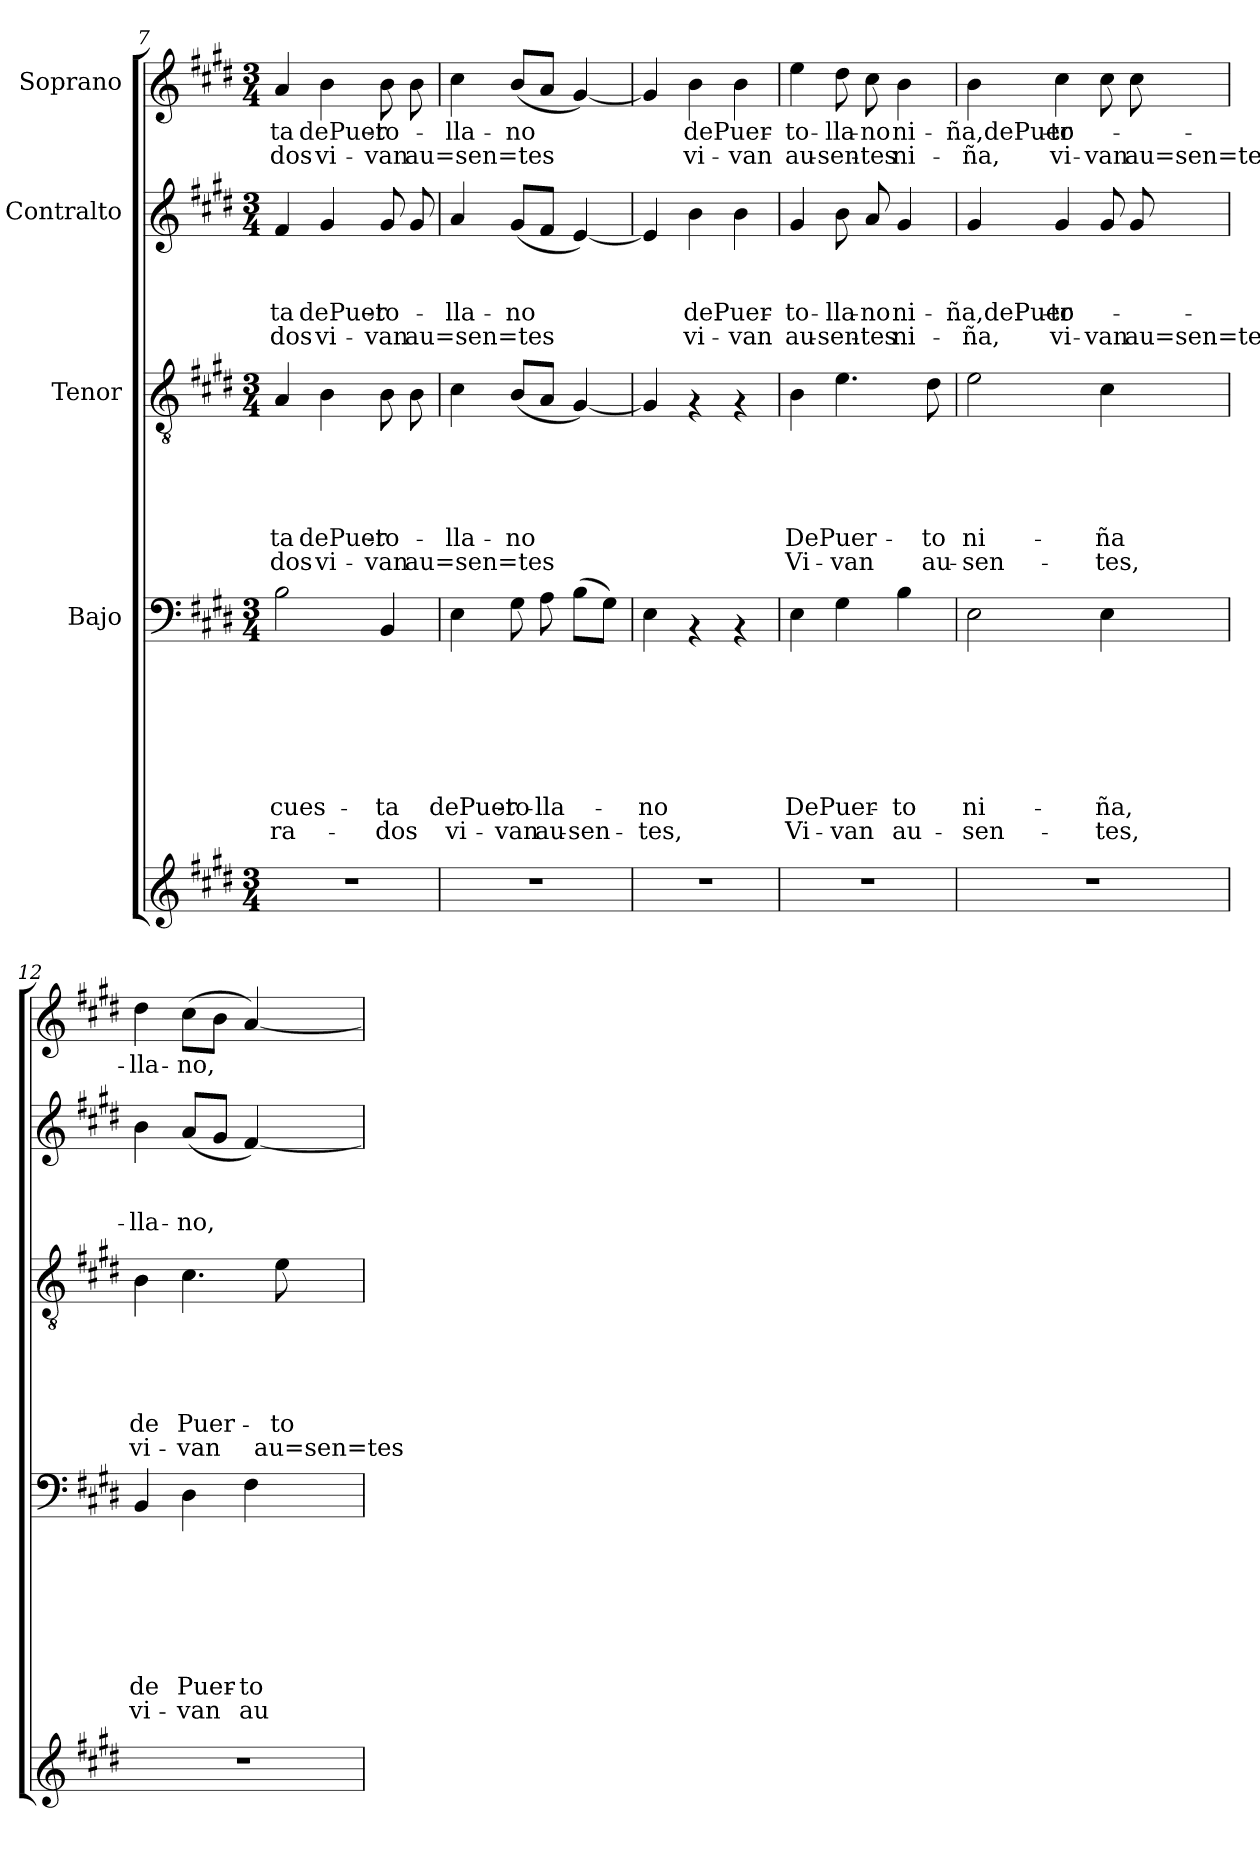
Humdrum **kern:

**kern	**kern	**text	**text	**text	**text	**text	**text	**text	**text	**kern	**text	**text	**text	**text	**text	**text	**kern	**text	**text	**text	**text	**kern	**text	**text
*part5	*part4	*part4	*part4	*part4	*part4	*part4	*part4	*part4	*part4	*part3	*part3	*part3	*part3	*part3	*part3	*part3	*part2	*part2	*part2	*part2	*part2	*part1	*part1	*part1
*staff5	*staff4	*staff4	*staff4	*staff4	*staff4	*staff4	*staff4	*staff4	*staff4	*staff3	*staff3	*staff3	*staff3	*staff3	*staff3	*staff3	*staff2	*staff2	*staff2	*staff2	*staff2	*staff1	*staff1	*staff1
*	*I"Bajo	*	*	*	*	*	*	*	*	*I"Tenor	*	*	*	*	*	*	*I"Contralto	*	*	*	*	*I"Soprano	*	*
!!LO:LB:g=z
*clefG2	*clefF4	*	*	*	*	*	*	*	*	*clefGv2	*	*	*	*	*	*	*clefG2	*	*	*	*	*clefG2	*	*
*k[f#c#g#d#]	*k[f#c#g#d#]	*	*	*	*	*	*	*	*	*k[f#c#g#d#]	*	*	*	*	*	*	*k[f#c#g#d#]	*	*	*	*	*k[f#c#g#d#]	*	*
*E:	*E:	*	*	*	*	*	*	*	*	*E:	*	*	*	*	*	*	*E:	*	*	*	*	*E:	*	*
*M3/4	*M3/4	*	*	*	*	*	*	*	*	*M3/4	*	*	*	*	*	*	*M3/4	*	*	*	*	*M3/4	*	*
=7	=7	=7	=7	=7	=7	=7	=7	=7	=7	=7	=7	=7	=7	=7	=7	=7	=7	=7	=7	=7	=7	=7	=7	=7
!	!	!	!	!	!	!	!	!LO:LY:b	!LO:LY:b	!	!	!	!	!	!LO:LY:b	!LO:LY:b	!	!	!	!LO:LY:b	!LO:LY:b	!	!LO:LY:b	!LO:LY:b
2.r	2B\	.	.	.	.	.	.	cues-	-ra-	4A/	.	.	.	.	-ta	-dos	4f#/	.	.	-ta	-dos	4a/	-ta	-dos
!	!	!	!	!	!	!	!	!	!	!	!	!	!	!	!LO:LY:b	!LO:LY:b	!	!	!	!LO:LY:b	!LO:LY:b	!	!LO:LY:b	!LO:LY:b
.	.	.	.	.	.	.	.	.	.	4B\	.	.	.	.	dePuer-	vi-	4g#/	.	.	dePuer-	vi-	4b\	dePuer-	vi-
!	!	!	!	!	!	!	!	!LO:LY:b	!LO:LY:b	!	!	!	!	!	!LO:LY:b	!LO:LY:b	!	!	!	!LO:LY:b	!LO:LY:b	!	!LO:LY:b	!LO:LY:b
.	4BB/	.	.	.	.	.	.	-ta	-dos	8B\	.	.	.	.	-to-	-van	8g#/	.	.	-to-	-van	8b\	-to-	-van
!	!	!	!	!	!	!	!	!	!	!	!	!	!	!	!	!LO:LY:b	!	!	!	!	!LO:LY:b	!	!	!LO:LY:b
.	.	.	.	.	.	.	.	.	.	8B\	.	.	.	.	.	au=sen=tes	8g#/	.	.	.	au=sen=tes	8b\	.	au=sen=tes
=8	=8	=8	=8	=8	=8	=8	=8	=8	=8	=8	=8	=8	=8	=8	=8	=8	=8	=8	=8	=8	=8	=8	=8	=8
!	!	!	!	!	!	!	!	!LO:LY:b	!LO:LY:b	!	!	!	!	!	!LO:LY:b	!	!	!	!	!LO:LY:b	!	!	!LO:LY:b	!
2.r	4E\	.	.	.	.	.	.	dePuer-	vi-	4c#\	.	.	.	.	-lla-	.	4a/	.	.	-lla-	.	4cc#\	-lla-	.
!	!	!	!	!	!	!	!	!LO:LY:b	!LO:LY:b	!	!	!	!	!	!LO:LY:b	!	!	!	!	!LO:LY:b	!	!	!LO:LY:b	!
.	8G#\	.	.	.	.	.	.	-to-	-van	(<8B/L	.	.	.	.	-no	.	(<8g#/L	.	.	-no	.	(<8b/L	-no	.
!	!	!	!	!	!	!	!	!LO:LY:b	!LO:LY:b	!	!	!	!	!	!	!	!	!	!	!	!	!	!	!
.	8A\	.	.	.	.	.	.	-lla-	au-	8A/J	.	.	.	.	.	.	8f#/J	.	.	.	.	8a/J	.	.
!	!	!	!	!	!	!	!	!	!LO:LY:b	!	!	!	!	!	!	!	!	!	!	!	!	!	!	!
.	(>8B\L	.	.	.	.	.	.	.	-sen-	[<4G#/)	.	.	.	.	.	.	[<4e/)	.	.	.	.	[<4g#/)	.	.
.	8G#\J)	.	.	.	.	.	.	.	.	.	.	.	.	.	.	.	.	.	.	.	.	.	.	.
=9	=9	=9	=9	=9	=9	=9	=9	=9	=9	=9	=9	=9	=9	=9	=9	=9	=9	=9	=9	=9	=9	=9	=9	=9
!	!	!	!	!	!	!	!	!LO:LY:b	!LO:LY:b	!	!	!	!	!	!	!	!	!	!	!	!	!	!	!
2.r	4E\	.	.	.	.	.	.	-no	-tes,	4G#/]	.	.	.	.	.	.	4e/]	.	.	.	.	4g#/]	.	.
!	!	!	!	!	!	!	!	!	!	!	!	!	!	!	!	!	!	!	!	!LO:LY:b	!LO:LY:b	!	!LO:LY:b	!LO:LY:b
.	4rAA	.	.	.	.	.	.	.	.	4rF	.	.	.	.	.	.	4b\	.	.	dePuer-	vi-	4b\	dePuer-	vi-
!	!	!	!	!	!	!	!	!	!	!	!	!	!	!	!	!	!	!	!	!	!LO:LY:b	!	!	!LO:LY:b
.	4rAA	.	.	.	.	.	.	.	.	4rF	.	.	.	.	.	.	4b\	.	.	.	-van	4b\	.	-van
=10	=10	=10	=10	=10	=10	=10	=10	=10	=10	=10	=10	=10	=10	=10	=10	=10	=10	=10	=10	=10	=10	=10	=10	=10
!	!	!	!	!	!	!	!	!LO:LY:b	!LO:LY:b	!	!	!	!	!	!LO:LY:b	!LO:LY:b	!	!	!	!LO:LY:b	!LO:LY:b	!	!LO:LY:b	!LO:LY:b
2.r	4E\	.	.	.	.	.	.	DePuer-	Vi-	4B\	.	.	.	.	DePuer-	Vi-	4g#/	.	.	-to-	au-	4ee\	-to-	au-
!	!	!	!	!	!	!	!	!	!LO:LY:b	!	!	!	!	!	!	!LO:LY:b	!	!	!	!LO:LY:b	!LO:LY:b	!	!LO:LY:b	!LO:LY:b
.	4G#\	.	.	.	.	.	.	.	-van	4.e\	.	.	.	.	.	-van	8b\	.	.	-lla-	-sen-	8dd#\	-lla-	-sen-
!	!	!	!	!	!	!	!	!	!	!	!	!	!	!	!	!	!	!	!	!LO:LY:b	!LO:LY:b	!	!LO:LY:b	!LO:LY:b
.	.	.	.	.	.	.	.	.	.	.	.	.	.	.	.	.	8a/	.	.	-no	-tes	8cc#\	-no	-tes
!	!	!	!	!	!	!	!	!LO:LY:b	!LO:LY:b	!	!	!	!	!	!	!	!	!	!	!LO:LY:b	!LO:LY:b	!	!LO:LY:b	!LO:LY:b
.	4B\	.	.	.	.	.	.	-to	au-	.	.	.	.	.	.	.	4g#/	.	.	ni-	ni-	4b\	ni-	ni-
!	!	!	!	!	!	!	!	!	!	!	!	!	!	!	!LO:LY:b	!LO:LY:b	!	!	!	!	!	!	!	!
.	.	.	.	.	.	.	.	.	.	8d#\	.	.	.	.	-to	au-	.	.	.	.	.	.	.	.
=11	=11	=11	=11	=11	=11	=11	=11	=11	=11	=11	=11	=11	=11	=11	=11	=11	=11	=11	=11	=11	=11	=11	=11	=11
!	!	!	!	!	!	!	!	!LO:LY:b	!LO:LY:b	!	!	!	!	!	!LO:LY:b	!LO:LY:b	!	!	!	!LO:LY:b	!LO:LY:b	!	!LO:LY:b	!LO:LY:b
2.r	2E\	.	.	.	.	.	.	ni-	-sen-	2e\	.	.	.	.	ni-	-sen-	4g#/	.	.	-ña,dePuer-	-ña,	4b\	-ña,dePuer-	-ña,
!	!	!	!	!	!	!	!	!	!	!	!	!	!	!	!	!	!	!	!	!LO:LY:b	!LO:LY:b	!	!LO:LY:b	!LO:LY:b
.	.	.	.	.	.	.	.	.	.	.	.	.	.	.	.	.	4g#/	.	.	-to-	vi-	4cc#\	-to-	vi-
!	!	!	!	!	!	!	!	!LO:LY:b	!LO:LY:b	!	!	!	!	!	!LO:LY:b	!LO:LY:b	!	!	!	!	!LO:LY:b	!	!	!LO:LY:b
.	4E\	.	.	.	.	.	.	-ña,	-tes,	4c#\	.	.	.	.	-ña	-tes,	8g#/	.	.	.	-van	8cc#\	.	-van
!	!	!	!	!	!	!	!	!	!	!	!	!	!	!	!	!	!	!	!	!	!LO:LY:b	!	!	!LO:LY:b
.	.	.	.	.	.	.	.	.	.	.	.	.	.	.	.	.	8g#/	.	.	.	au=sen=tes	8cc#\	.	au=sen=tes
=12	=12	=12	=12	=12	=12	=12	=12	=12	=12	=12	=12	=12	=12	=12	=12	=12	=12	=12	=12	=12	=12	=12	=12	=12
!	!	!	!	!	!	!	!	!LO:LY:b	!LO:LY:b	!	!	!	!	!	!LO:LY:b	!LO:LY:b	!	!	!	!LO:LY:b	!	!	!LO:LY:b	!
2.r	4BB/	.	.	.	.	.	.	de	vi-	4B\	.	.	.	.	de	vi-	4b\	.	.	-lla-	.	4dd#\	-lla-	.
!	!	!	!	!	!	!	!	!LO:LY:b	!LO:LY:b	!	!	!	!	!	!LO:LY:b	!LO:LY:b	!	!	!	!LO:LY:b	!	!	!LO:LY:b	!
.	4D#\	.	.	.	.	.	.	Puer-	-van	4.c#\	.	.	.	.	Puer-	-van	(<8a/L	.	.	-no,	.	(>8cc#\L	-no,	.
.	.	.	.	.	.	.	.	.	.	.	.	.	.	.	.	.	8g#/J	.	.	.	.	8b\J	.	.
!	!	!	!	!	!	!	!	!LO:LY:b	!LO:LY:b	!	!	!	!	!	!	!	!	!	!	!	!	!	!	!
.	4F#\	.	.	.	.	.	.	-to-	au-	.	.	.	.	.	.	.	[<4f#/)	.	.	.	.	[<4a/)	.	.
!	!	!	!	!	!	!	!	!	!	!	!	!	!	!	!LO:LY:b	!LO:LY:b	!	!	!	!	!	!	!	!
.	.	.	.	.	.	.	.	.	.	8e\	.	.	.	.	-to-	au=sen=tes	.	.	.	.	.	.	.	.
=	=	=	=	=	=	=	=	=	=	=	=	=	=	=	=	=	=	=	=	=	=	=	=	=
*-	*-	*-	*-	*-	*-	*-	*-	*-	*-	*-	*-	*-	*-	*-	*-	*-	*-	*-	*-	*-	*-	*-	*-	*-
